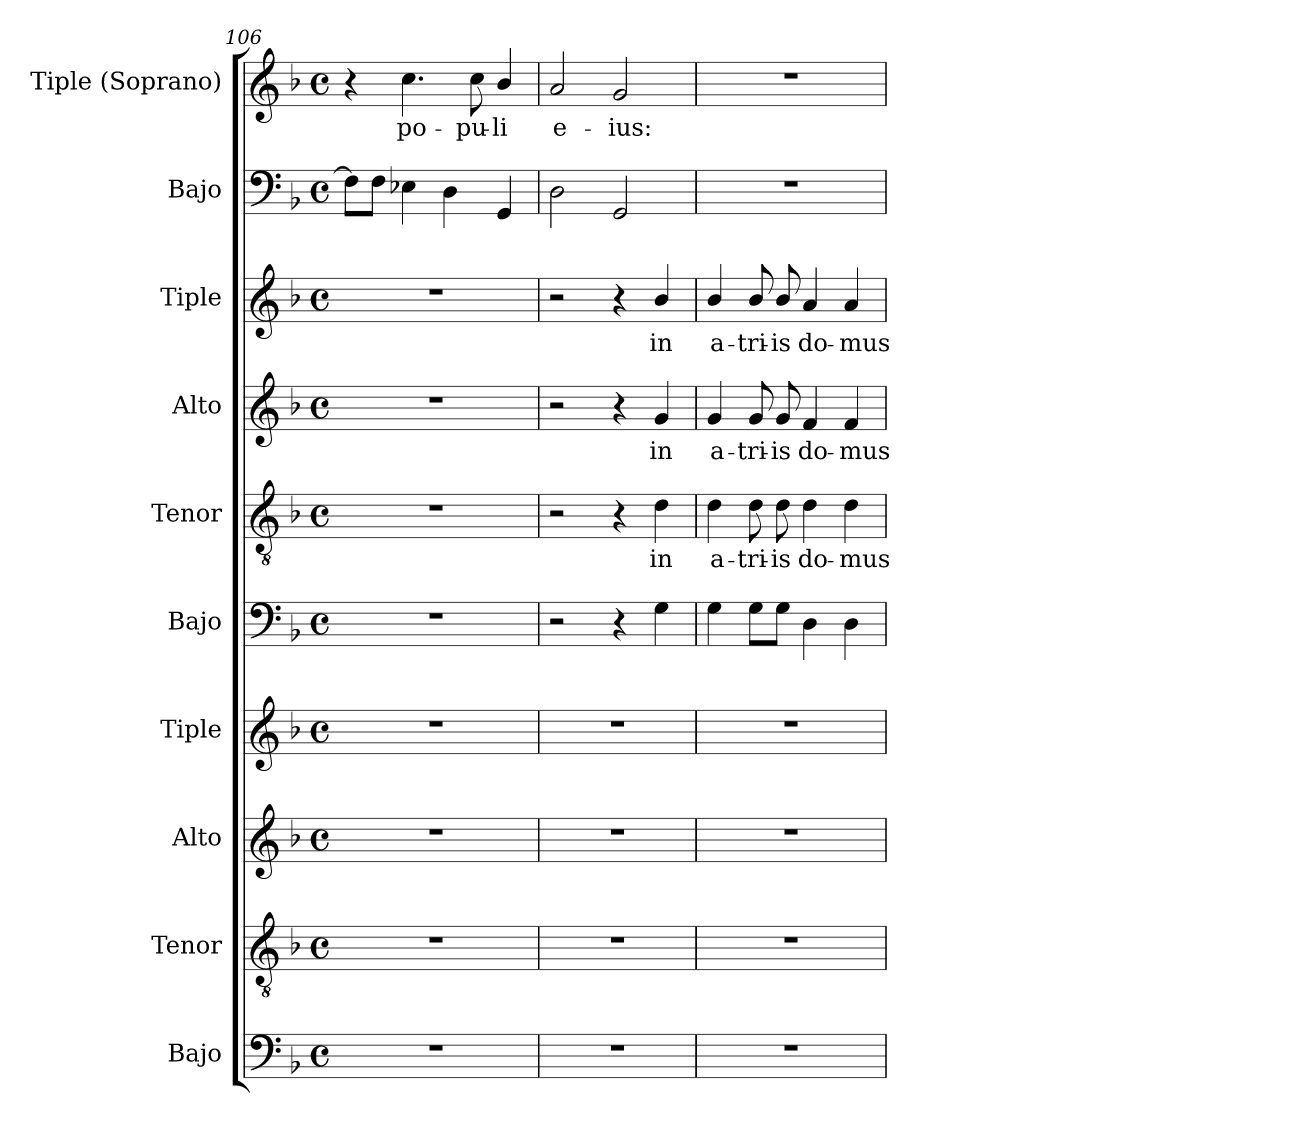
**kern	**kern	**kern	**kern	**kern	**kern	**text	**kern	**text	**kern	**text	**kern	**kern	**text
*part10	*part9	*part8	*part7	*part6	*part5	*part5	*part4	*part4	*part3	*part3	*part2	*part1	*part1
*staff10	*staff9	*staff8	*staff7	*staff6	*staff5	*staff5	*staff4	*staff4	*staff3	*staff3	*staff2	*staff1	*staff1
*I"Bajo	*I"Tenor	*I"Alto	*I"Tiple	*I"Bajo	*I"Tenor	*	*I"Alto	*	*I"Tiple	*	*I"Bajo	*I"Tiple (Soprano)	*
*I'B.	*I'T.	*I'A.	*	*I'B.	*I'T.	*	*I'A.	*	*	*	*I'B.	*I'S.	*
!!LO:LB:g=z
*clefF4	*clefGv2	*clefG2	*clefG2	*clefF4	*clefGv2	*	*clefG2	*	*clefG2	*	*clefF4	*clefG2	*
*	*ITrd7c12	*	*	*	*ITrd7c12	*	*	*	*	*	*	*	*
*k[b-]	*k[b-]	*k[b-]	*k[b-]	*k[b-]	*k[b-]	*	*k[b-]	*	*k[b-]	*	*k[b-]	*k[b-]	*
*F:	*F:	*F:	*F:	*F:	*F:	*	*F:	*	*F:	*	*F:	*F:	*
*M4/4	*M4/4	*M4/4	*M4/4	*M4/4	*M4/4	*	*M4/4	*	*M4/4	*	*M4/4	*M4/4	*
*met(c)	*met(c)	*met(c)	*met(c)	*met(c)	*met(c)	*	*met(c)	*	*met(c)	*	*met(c)	*met(c)	*
=106	=106	=106	=106	=106	=106	=106	=106	=106	=106	=106	=106	=106	=106
1r	1r	1r	1r	1r	1r	.	1r	.	1r	.	8Fi\L]	4r	.
.	.	.	.	.	.	.	.	.	.	.	8Fi\J	.	.
!	!	!	!	!	!	!	!	!	!	!	!	!	!LO:LY:b:color=#000000
.	.	.	.	.	.	.	.	.	.	.	4E-Xi\	4.cci\	po-
.	.	.	.	.	.	.	.	.	.	.	4Di\	.	.
!	!	!	!	!	!	!	!	!	!	!	!	!	!LO:LY:b:color=#000000
.	.	.	.	.	.	.	.	.	.	.	.	8cci\	-pu-
!	!	!	!	!	!	!	!	!	!	!	!	!	!LO:LY:b:color=#000000
.	.	.	.	.	.	.	.	.	.	.	4GGi/	4b-i/	-li
=107	=107	=107	=107	=107	=107	=107	=107	=107	=107	=107	=107	=107	=107
!	!	!	!	!	!	!	!	!	!	!	!	!	!LO:LY:b:color=#000000
1r	1r	1r	1r	2r	2r	.	2r	.	2r	.	2Di\	2ai/	e-
!	!	!	!	!	!	!	!	!	!	!	!	!	!LO:LY:b:color=#000000
.	.	.	.	4r	4r	.	4r	.	4r	.	2GGi/	2gi/	-ius:
!	!	!	!	!	!	!LO:LY:b:color=#000000	!	!	!	!	!	!	!
!	!	!	!	!	!	!	!	!LO:LY:b:color=#000000	!	!	!	!	!
!	!	!	!	!	!	!	!	!	!	!LO:LY:b:color=#000000	!	!	!
.	.	.	.	4Gi\	4Di\	in	4gi/	in	4b-i/	in	.	.	.
=108	=108	=108	=108	=108	=108	=108	=108	=108	=108	=108	=108	=108	=108
!	!	!	!	!	!	!LO:LY:b:color=#000000	!	!	!	!	!	!	!
!	!	!	!	!	!	!	!	!LO:LY:b:color=#000000	!	!	!	!	!
!	!	!	!	!	!	!	!	!	!	!LO:LY:b:color=#000000	!	!	!
1r	1r	1r	1r	4Gi\	4Di\	a-	4gi/	a-	4b-i/	a-	1r	1r	.
!	!	!	!	!	!	!LO:LY:b:color=#000000	!	!	!	!	!	!	!
!	!	!	!	!	!	!	!	!LO:LY:b:color=#000000	!	!	!	!	!
!	!	!	!	!	!	!	!	!	!	!LO:LY:b:color=#000000	!	!	!
.	.	.	.	8Gi\L	8Di\	-tri-	8gi/	-tri-	8b-i/	-tri-	.	.	.
!	!	!	!	!	!	!LO:LY:b:color=#000000	!	!	!	!	!	!	!
!	!	!	!	!	!	!	!	!LO:LY:b:color=#000000	!	!	!	!	!
!	!	!	!	!	!	!	!	!	!	!LO:LY:b:color=#000000	!	!	!
.	.	.	.	8Gi\J	8Di\	-is	8gi/	-is	8b-i/	-is	.	.	.
!	!	!	!	!	!	!LO:LY:b:color=#000000	!	!	!	!	!	!	!
!	!	!	!	!	!	!	!	!LO:LY:b:color=#000000	!	!	!	!	!
!	!	!	!	!	!	!	!	!	!	!LO:LY:b:color=#000000	!	!	!
.	.	.	.	4Di\	4Di\	do-	4fi/	do-	4ai/	do-	.	.	.
!	!	!	!	!	!	!LO:LY:b:color=#000000	!	!	!	!	!	!	!
!	!	!	!	!	!	!	!	!LO:LY:b:color=#000000	!	!	!	!	!
!	!	!	!	!	!	!	!	!	!	!LO:LY:b:color=#000000	!	!	!
.	.	.	.	4Di\	4Di\	-mus	4fi/	-mus	4ai/	-mus	.	.	.
=	=	=	=	=	=	=	=	=	=	=	=	=	=
*-	*-	*-	*-	*-	*-	*-	*-	*-	*-	*-	*-	*-	*-
